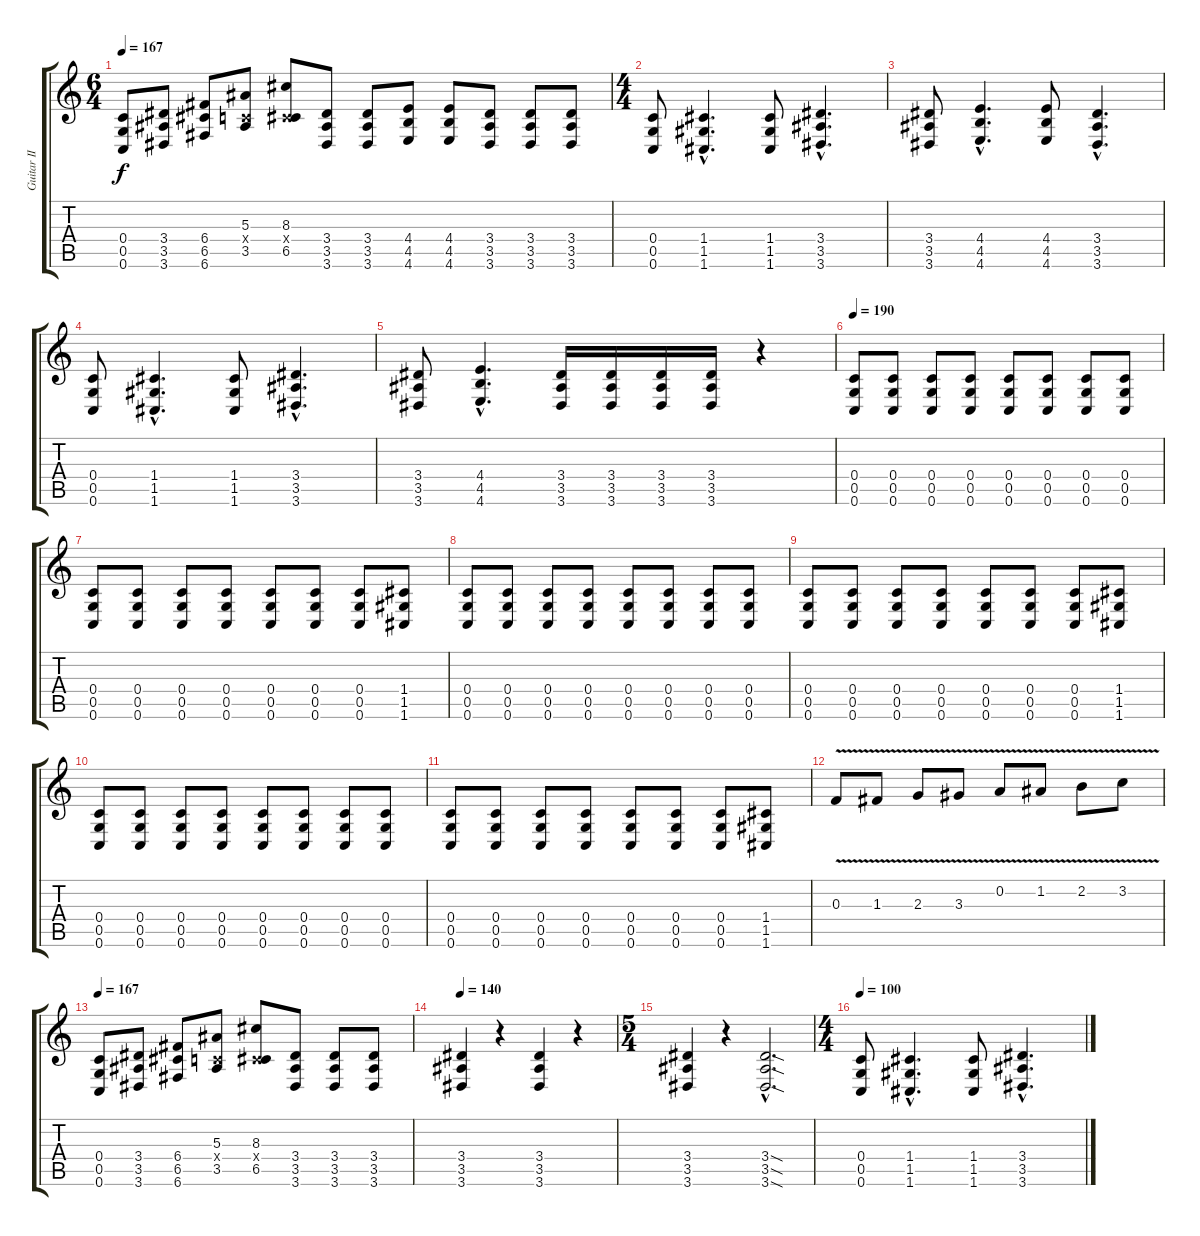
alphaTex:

\track ("Guitar II" "Guitar II") {instrument distortionguitar}
\staff {score tabs}
\tuning (D4 A3 F3 C3 G2 C2) {hide}
\ts (6 4)
\tempo 167
\clef g2
\ks c
(0.4 0.5 0.6).8{dy f} (3.4 3.5 3.6).8 (6.4 6.5 6.6).8 (5.3 0.4{x} 3.5).8 (8.3 0.4{x} 6.5).8 (3.4 3.5 3.6).8 (3.4 3.5 3.6).8 (4.4 4.5 4.6).8 (4.4 4.5 4.6).8 (3.4 3.5 3.6).8 (3.4 3.5 3.6).8 (3.4 3.5 3.6).8 |
\ts (4 4)
(0.4 0.5 0.6).8 (1.4{hac} 1.5{hac} 1.6{hac}).4{d} (1.4 1.5 1.6).8 (3.4{hac} 3.5{hac} 3.6{hac}).4{d} |
(3.4 3.5 3.6).8 (4.4{hac} 4.5{hac} 4.6{hac}).4{d} (4.4 4.5 4.6).8 (3.4{hac} 3.5{hac} 3.6{hac}).4{d} |
(0.4 0.5 0.6).8 (1.4{hac} 1.5{hac} 1.6{hac}).4{d} (1.4 1.5 1.6).8 (3.4{hac} 3.5{hac} 3.6{hac}).4{d} |
(3.4 3.5 3.6).8 (4.4{hac} 4.5{hac} 4.6{hac}).4{d} (3.4 3.5 3.6).16 (3.4 3.5 3.6).16 (3.4 3.5 3.6).16 (3.4 3.5 3.6).16 r.4 |
\tempo 190
(0.4 0.5 0.6).8 (0.4 0.5 0.6).8 (0.4 0.5 0.6).8 (0.4 0.5 0.6).8 (0.4 0.5 0.6).8 (0.4 0.5 0.6).8 (0.4 0.5 0.6).8 (0.4 0.5 0.6).8 |
(0.4 0.5 0.6).8 (0.4 0.5 0.6).8 (0.4 0.5 0.6).8 (0.4 0.5 0.6).8 (0.4 0.5 0.6).8 (0.4 0.5 0.6).8 (0.4 0.5 0.6).8 (1.4 1.5 1.6).8 |
(0.4 0.5 0.6).8 (0.4 0.5 0.6).8 (0.4 0.5 0.6).8 (0.4 0.5 0.6).8 (0.4 0.5 0.6).8 (0.4 0.5 0.6).8 (0.4 0.5 0.6).8 (0.4 0.5 0.6).8 |
(0.4 0.5 0.6).8 (0.4 0.5 0.6).8 (0.4 0.5 0.6).8 (0.4 0.5 0.6).8 (0.4 0.5 0.6).8 (0.4 0.5 0.6).8 (0.4 0.5 0.6).8 (1.4 1.5 1.6).8 |
(0.4 0.5 0.6).8 (0.4 0.5 0.6).8 (0.4 0.5 0.6).8 (0.4 0.5 0.6).8 (0.4 0.5 0.6).8 (0.4 0.5 0.6).8 (0.4 0.5 0.6).8 (0.4 0.5 0.6).8 |
(0.4 0.5 0.6).8 (0.4 0.5 0.6).8 (0.4 0.5 0.6).8 (0.4 0.5 0.6).8 (0.4 0.5 0.6).8 (0.4 0.5 0.6).8 (0.4 0.5 0.6).8 (1.4 1.5 1.6).8 |
0.3{v}.8 1.3{v}.8 2.3{v}.8 3.3{v}.8 0.2{v}.8 1.2{v}.8 2.2{v}.8 3.2{v}.8 |
\tempo 167
(0.4 0.5 0.6).8 (3.4 3.5 3.6).8 (6.4 6.5 6.6).8 (5.3 0.4{x} 3.5).8 (8.3 0.4{x} 6.5).8 (3.4 3.5 3.6).8 (3.4 3.5 3.6).8 (3.4 3.5 3.6).8 |
\tempo 140
(3.4 3.5 3.6).4 r.4 (3.4 3.5 3.6).4 r.4 |
\ts (5 4)
(3.4 3.5 3.6).4 r.4 (3.4{sod hac} 3.5{sod hac} 3.6{sod hac}).2{d} |
\ts (4 4)
\tempo 100
(0.4 0.5 0.6).8 (1.4{hac} 1.5{hac} 1.6{hac}).4{d} (1.4 1.5 1.6).8 (3.4{hac} 3.5{hac} 3.6{hac}).4{d}
